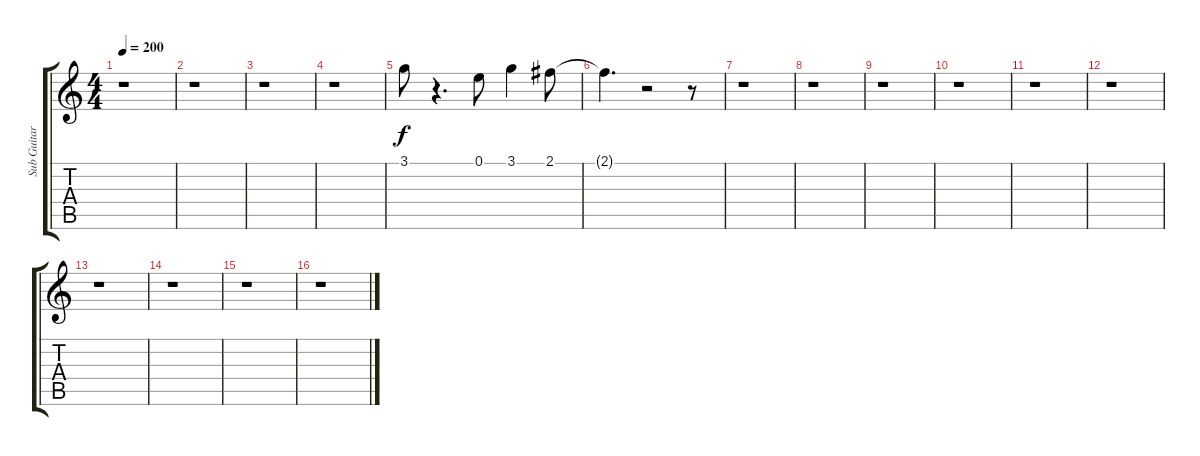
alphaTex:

\track ("Sub Guitar" "Sub Guitar") {instrument electricguitarclean}
\staff {score tabs}
\tuning (E4 B3 G3 D3 A2 E2) {hide}
\ts (4 4)
\tempo 200
\clef g2
\ks c
r.1{dy f} |
r.1 |
r.1 |
r.1 |
3.1.8 r.4{d} 0.1.8 3.1.4 2.1.8 |
2.1{t}.4{d} r.2 r.8 |
r.1 |
r.1 |
r.1 |
r.1 |
r.1 |
r.1 |
r.1 |
r.1 |
r.1 |
r.1
